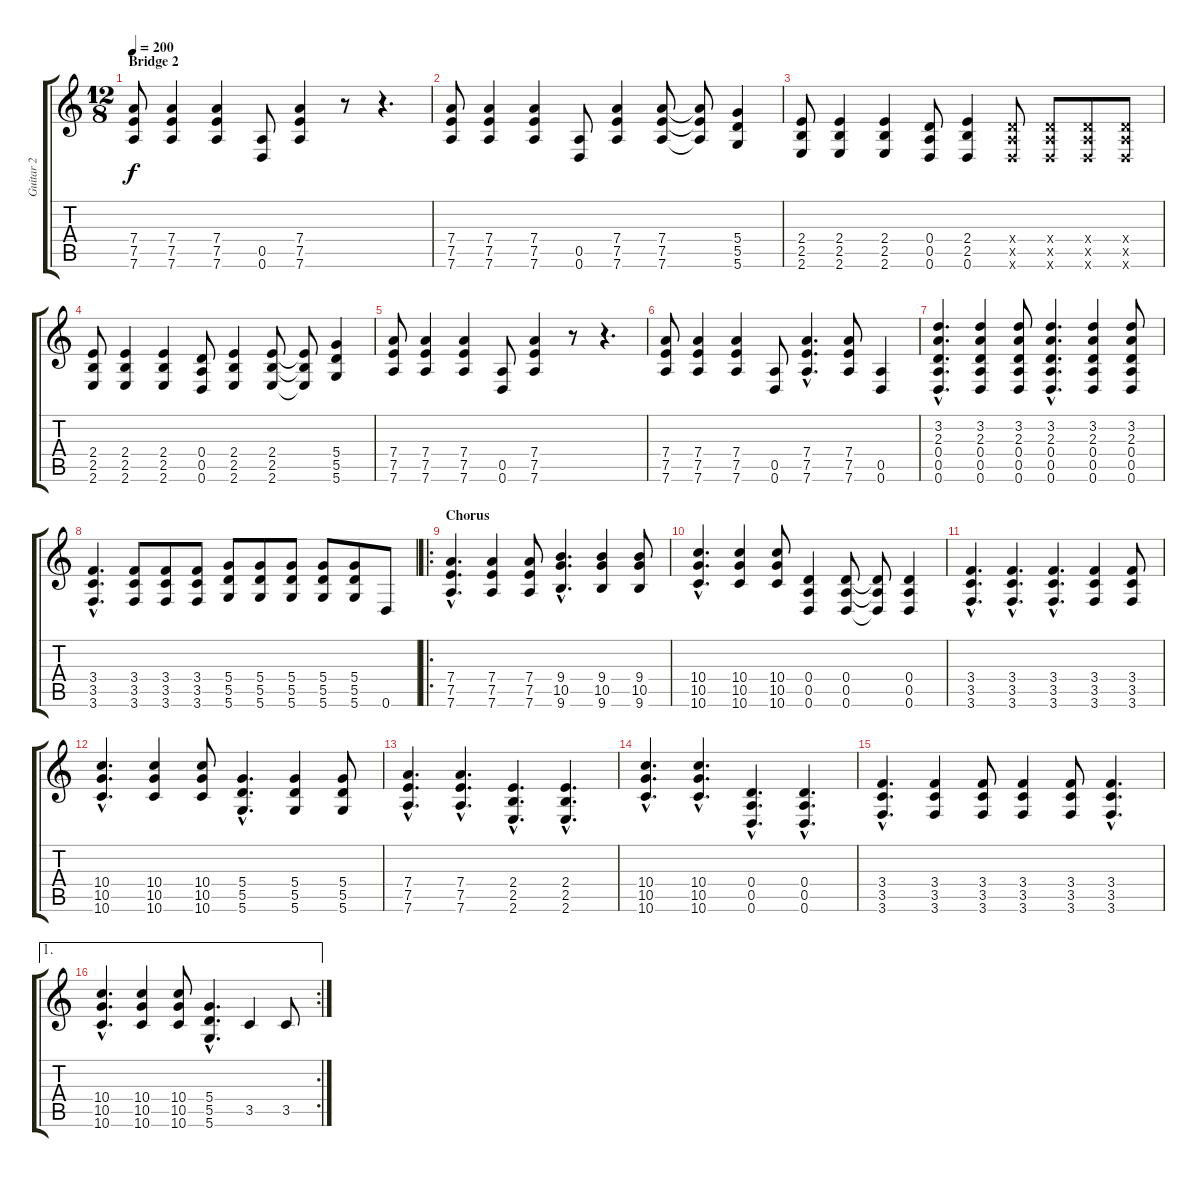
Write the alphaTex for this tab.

\track ("Guitar 2" "Guitar 2") {instrument distortionguitar}
\staff {score tabs}
\tuning (E4 B3 G3 D3 A2 D2) {hide}
\ts (12 8)
\section ("" "Bridge 2")
\tempo 200
\clef g2
\ks c
(7.4 7.5 7.6).8{dy f} (7.4 7.5 7.6).4 (7.4 7.5 7.6).4 (0.5 0.6).8 (7.4 7.5 7.6).4 r.8 r.4{d} |
(7.4 7.5 7.6).8 (7.4 7.5 7.6).4 (7.4 7.5 7.6).4 (0.5 0.6).8 (7.4 7.5 7.6).4 (7.4 7.5 7.6).8 (7.4{t} 7.5{t} 7.6{t}).8 (5.4 5.5 5.6).4 |
(2.4 2.5 2.6).8 (2.4 2.5 2.6).4 (2.4 2.5 2.6).4 (0.4 0.5 0.6).8 (2.4 2.5 0.6).4 (0.4{x} 0.5{x} 0.6{x}).8 (0.4{x} 0.5{x} 0.6{x}).8 (0.4{x} 0.5{x} 0.6{x}).8 (0.4{x} 0.5{x} 0.6{x}).8 |
(2.4 2.5 2.6).8 (2.4 2.5 2.6).4 (2.4 2.5 2.6).4 (0.4 0.5 0.6).8 (2.4 2.5 2.6).4 (2.4 2.5 2.6).8 (2.4{t} 2.5{t} 2.6{t}).8 (5.4 5.5 5.6).4 |
(7.4 7.5 7.6).8 (7.4 7.5 7.6).4 (7.4 7.5 7.6).4 (0.5 0.6).8 (7.4 7.5 7.6).4 r.8 r.4{d} |
(7.4 7.5 7.6).8 (7.4 7.5 7.6).4 (7.4 7.5 7.6).4 (0.5 0.6).8 (7.4{hac} 7.5{hac} 7.6{hac}).4{d} (7.4 7.5 7.6).8 (0.5 0.6).4 |
(3.2{hac} 2.3{hac} 0.4{hac} 0.5{hac} 0.6{hac}).4{d} (3.2 2.3 0.4 0.5 0.6).4 (3.2 2.3 0.4 0.5 0.6).8 (3.2{hac} 2.3{hac} 0.4{hac} 0.5{hac} 0.6{hac}).4{d} (3.2 2.3 0.4 0.5 0.6).4 (3.2 2.3 0.4 0.5 0.6).8 |
(3.4{hac} 3.5{hac} 3.6{hac}).4{d} (3.4 3.5 3.6).8 (3.4 3.5 3.6).8 (3.4 3.5 3.6).8 (5.4 5.5 5.6).8 (5.4 5.5 5.6).8 (5.4 5.5 5.6).8 (5.4 5.5 5.6).8 (5.4 5.5 5.6).8 0.6.8 |
\ro
\section ("" "Chorus")
(7.4{hac} 7.5{hac} 7.6{hac}).4{d} (7.4 7.5 7.6).4 (7.4 7.5 7.6).8 (9.4{hac} 10.5{hac} 9.6{hac}).4{d} (9.4 10.5 9.6).4 (9.4 10.5 9.6).8 |
(10.4{hac} 10.5{hac} 10.6{hac}).4{d} (10.4 10.5 10.6).4 (10.4 10.5 10.6).8 (0.4 0.5 0.6).4 (0.4 0.5 0.6).8 (0.4{t} 0.5{t} 0.6{t}).8 (0.4 0.5 0.6).4 |
(3.4{hac} 3.5{hac} 3.6{hac}).4{d} (3.4{hac} 3.5{hac} 3.6{hac}).4{d} (3.4{hac} 3.5{hac} 3.6{hac}).4{d} (3.4 3.5 3.6).4 (3.4 3.5 3.6).8 |
(10.4{hac} 10.5{hac} 10.6{hac}).4{d} (10.4 10.5 10.6).4 (10.4 10.5 10.6).8 (5.4{hac} 5.5{hac} 5.6{hac}).4{d} (5.4 5.5 5.6).4 (5.4 5.5 5.6).8 |
(7.4{hac} 7.5{hac} 7.6{hac}).4{d} (7.4{hac} 7.5{hac} 7.6{hac}).4{d} (2.4{hac} 2.5{hac} 2.6{hac}).4{d} (2.4{hac} 2.5{hac} 2.6{hac}).4{d} |
(10.4{hac} 10.5{hac} 10.6{hac}).4{d} (10.4{hac} 10.5{hac} 10.6{hac}).4{d} (0.4{hac} 0.5{hac} 0.6{hac}).4{d} (0.4{hac} 0.5{hac} 0.6{hac}).4{d} |
(3.4{hac} 3.5{hac} 3.6{hac}).4{d} (3.4 3.5 3.6).4 (3.4 3.5 3.6).8 (3.4 3.5 3.6).4 (3.4 3.5 3.6).8 (3.4{hac} 3.5{hac} 3.6{hac}).4{d} |
\ae 1
\rc 2
(10.4{hac} 10.5{hac} 10.6{hac}).4{d} (10.4 10.5 10.6).4 (10.4 10.5 10.6).8 (5.4{hac} 5.5{hac} 5.6{hac}).4{d} 3.5.4 3.5.8
